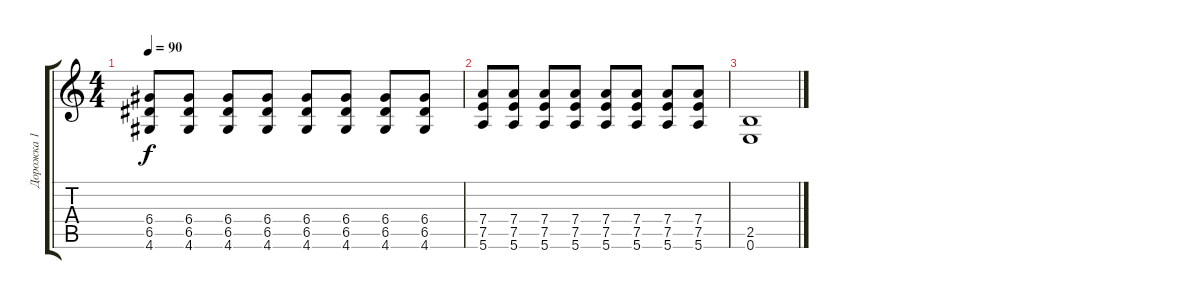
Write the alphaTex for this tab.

\track ("Дорожка 1" "Дорожка 1") {instrument electricguitarclean}
\staff {score tabs}
\tuning (E4 B3 G3 D3 A2 E2) {hide}
\ts (4 4)
\tempo 90
\clef g2
\ks c
(6.4 6.5 4.6).8{dy f} (6.4 6.5 4.6).8 (6.4 6.5 4.6).8 (6.4 6.5 4.6).8 (6.4 6.5 4.6).8 (6.4 6.5 4.6).8 (6.4 6.5 4.6).8 (6.4 6.5 4.6).8 |
(7.4 7.5 5.6).8 (7.4 7.5 5.6).8 (7.4 7.5 5.6).8 (7.4 7.5 5.6).8 (7.4 7.5 5.6).8 (7.4 7.5 5.6).8 (7.4 7.5 5.6).8 (7.4 7.5 5.6).8 |
(2.5 0.6).1
